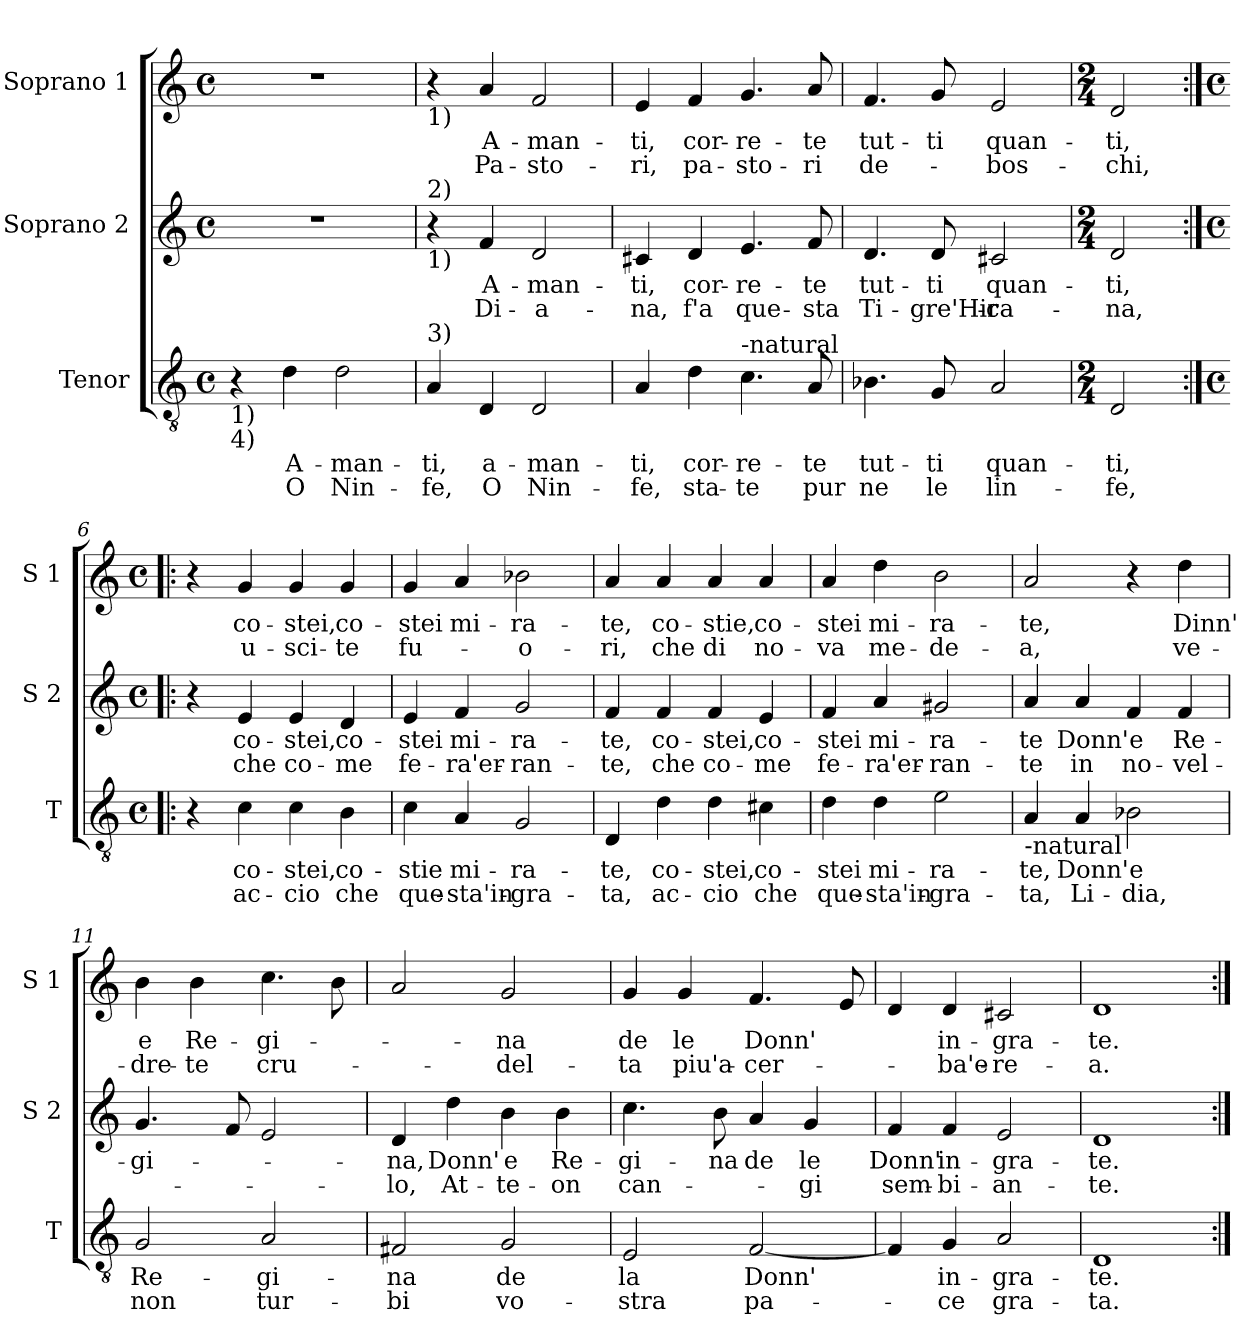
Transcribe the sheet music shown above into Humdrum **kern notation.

**kern	**text	**text	**kern	**text	**text	**kern	**text	**text
*part3	*part3	*part3	*part2	*part2	*part2	*part1	*part1	*part1
*staff3	*staff3	*staff3	*staff2	*staff2	*staff2	*staff1	*staff1	*staff1
*I"Tenor	*	*	*I"Soprano 2	*	*	*I"Soprano 1	*	*
*I'T	*	*	*I'S 2	*	*	*I'S 1	*	*
*clefGv2	*	*	*clefG2	*	*	*clefG2	*	*
*k[]	*	*	*k[]	*	*	*k[]	*	*
*C:	*	*	*C:	*	*	*C:	*	*
*M4/4	*	*	*M4/4	*	*	*M4/4	*	*
*met(c)	*	*	*met(c)	*	*	*met(c)	*	*
=1	=1	=1	=1	=1	=1	=1	=1	=1
!LO:TX:b:t=1)	!	!	!	!	!	!	!	!
!LO:TX:b:t=4)	!	!	!	!	!	!	!	!
4r	.	.	1r	.	.	1r	.	.
!	!LO:LY:b	!LO:LY:b	!	!	!	!	!	!
4d\	A-	O	.	.	.	.	.	.
!	!LO:LY:b	!LO:LY:b	!	!	!	!	!	!
2d\	-man-	Nin-	.	.	.	.	.	.
=2	=2	=2	=2	=2	=2	=2	=2	=2
!	!	!	!	!	!	!LO:TX:b:t=1)	!	!
!	!	!	!LO:TX:a:t=2)	!	!	!	!	!
!	!	!	!LO:TX:b:t=1)	!	!	!	!	!
!LO:TX:a:t=3)	!	!	!	!	!	!	!	!
!	!LO:LY:b	!LO:LY:b	!	!	!	!	!	!
4A/	-ti,	-fe,	4r	.	.	4r	.	.
!	!LO:LY:b	!LO:LY:b	!	!LO:LY:b	!LO:LY:b	!	!LO:LY:b	!LO:LY:b
4D/	a-	O	4f/	A-	Di-	4a/	A-	Pa-
!	!LO:LY:b	!LO:LY:b	!	!LO:LY:b	!LO:LY:b	!	!LO:LY:b	!LO:LY:b
2D/	-man-	Nin-	2d/	-man-	-a-	2f/	-man-	-sto-
=3	=3	=3	=3	=3	=3	=3	=3	=3
!	!LO:LY:b	!LO:LY:b	!	!LO:LY:b	!LO:LY:b	!	!LO:LY:b	!LO:LY:b
4A/	-ti,	-fe,	4c#X/	-ti,	-na,	4e/	-ti,	-ri,
!	!LO:LY:b	!LO:LY:b	!	!LO:LY:b	!LO:LY:b	!	!LO:LY:b	!LO:LY:b
4d\	cor-	sta-	4d/	cor-	f'a	4f/	cor-	pa-
!LO:TX:a:t=-natural	!	!	!	!	!	!	!	!
!	!LO:LY:b	!LO:LY:b	!	!LO:LY:b	!LO:LY:b	!	!LO:LY:b	!LO:LY:b
4.c\	-re-	-te	4.e/	-re-	que-	4.g/	-re-	-sto-
!	!LO:LY:b	!LO:LY:b	!	!LO:LY:b	!LO:LY:b	!	!LO:LY:b	!LO:LY:b
8A/	-te	pur	8f/	-te	-sta	8a/	-te	-ri
=4	=4	=4	=4	=4	=4	=4	=4	=4
!	!LO:LY:b	!LO:LY:b	!	!LO:LY:b	!LO:LY:b	!	!LO:LY:b	!LO:LY:b
4.B-X\	tut-	ne	4.d/	tut-	Ti-	4.f/	tut-	de-
!	!LO:LY:b	!LO:LY:b	!	!LO:LY:b	!LO:LY:b	!	!LO:LY:b	!
8G/	-ti	le	8d/	-ti	-gre'Hir-	8g/	-ti	.
!	!LO:LY:b	!LO:LY:b	!	!LO:LY:b	!LO:LY:b	!	!LO:LY:b	!LO:LY:b
2A/	quan-	lin-	2c#X/	quan-	-ca-	2e/	quan-	-bos-
!!LO:LB:g=z
=5	=5	=5	=5	=5	=5	=5	=5	=5
*M2/4	*	*	*M2/4	*	*	*M2/4	*	*
!	!LO:LY:b	!LO:LY:b	!	!LO:LY:b	!LO:LY:b	!	!LO:LY:b	!LO:LY:b
2D/	-ti,	-fe,	2d/	-ti,	-na,	2d/	-ti,	-chi,
=6:|!|:	=6:|!|:	=6:|!|:	=6:|!|:	=6:|!|:	=6:|!|:	=6:|!|:	=6:|!|:	=6:|!|:
*M4/4	*	*	*M4/4	*	*	*M4/4	*	*
*met(c)	*	*	*met(c)	*	*	*met(c)	*	*
4r	.	.	4r	.	.	4r	.	.
!	!LO:LY:b	!LO:LY:b	!	!LO:LY:b	!LO:LY:b	!	!LO:LY:b	!LO:LY:b
4c\	co-	ac-	4e/	co-	che	4g/	co-	u-
!	!LO:LY:b	!LO:LY:b	!	!LO:LY:b	!LO:LY:b	!	!LO:LY:b	!LO:LY:b
4c\	-stei,	-cio	4e/	-stei,	co-	4g/	-stei,	-sci-
!	!LO:LY:b	!LO:LY:b	!	!LO:LY:b	!LO:LY:b	!	!LO:LY:b	!LO:LY:b
4B\	co-	che	4d/	co-	-me	4g/	co-	-te
=7	=7	=7	=7	=7	=7	=7	=7	=7
!	!LO:LY:b	!LO:LY:b	!	!LO:LY:b	!LO:LY:b	!	!LO:LY:b	!LO:LY:b
4c\	-stie	que-	4e/	-stei	fe-	4g/	-stei	fu-
!	!LO:LY:b	!LO:LY:b	!	!LO:LY:b	!LO:LY:b	!	!LO:LY:b	!
4A/	mi-	-sta'in-	4f/	mi-	-ra'er-	4a/	mi-	.
!	!LO:LY:b	!LO:LY:b	!	!LO:LY:b	!LO:LY:b	!	!LO:LY:b	!LO:LY:b
2G/	-ra-	-gra-	2g/	-ra-	-ran-	2b-X\	-ra-	-o-
=8	=8	=8	=8	=8	=8	=8	=8	=8
!	!LO:LY:b	!LO:LY:b	!	!LO:LY:b	!LO:LY:b	!	!LO:LY:b	!LO:LY:b
4D/	-te,	-ta,	4f/	-te,	-te,	4a/	-te,	-ri,
!	!LO:LY:b	!LO:LY:b	!	!LO:LY:b	!LO:LY:b	!	!LO:LY:b	!LO:LY:b
4d\	co-	ac-	4f/	co-	che	4a/	co-	che
!	!LO:LY:b	!LO:LY:b	!	!LO:LY:b	!LO:LY:b	!	!LO:LY:b	!LO:LY:b
4d\	-stei,	-cio	4f/	-stei,	co-	4a/	-stie,	di
!	!LO:LY:b	!LO:LY:b	!	!LO:LY:b	!LO:LY:b	!	!LO:LY:b	!LO:LY:b
4c#X\	co-	che	4e/	co-	-me	4a/	co-	no-
!!LO:PB:g=z
=9	=9	=9	=9	=9	=9	=9	=9	=9
!	!LO:LY:b	!LO:LY:b	!	!LO:LY:b	!LO:LY:b	!	!LO:LY:b	!LO:LY:b
4d\	-stei	que-	4f/	-stei	fe-	4a/	-stei	-va
!	!LO:LY:b	!LO:LY:b	!	!LO:LY:b	!LO:LY:b	!	!LO:LY:b	!LO:LY:b
4d\	mi-	-sta'in-	4a/	mi-	-ra'er-	4dd\	mi-	me-
!	!LO:LY:b	!LO:LY:b	!	!LO:LY:b	!LO:LY:b	!	!LO:LY:b	!LO:LY:b
2e\	-ra-	-gra-	2g#X/	-ra-	-ran-	2b\	-ra-	-de-
=10	=10	=10	=10	=10	=10	=10	=10	=10
!LO:TX:b:t=-natural	!	!	!	!	!	!	!	!
!	!LO:LY:b	!LO:LY:b	!	!LO:LY:b	!LO:LY:b	!	!LO:LY:b	!LO:LY:b
4A/	-te,	-ta,	4a/	-te	-te	2a/	-te,	-a,
!	!LO:LY:b	!LO:LY:b	!	!LO:LY:b	!LO:LY:b	!	!	!
4A/	Donn'	Li-	4a/	Donn'	in	.	.	.
!	!LO:LY:b	!LO:LY:b	!	!LO:LY:b	!LO:LY:b	!	!	!
2B-X\	e	-dia,	4f/	e	no-	4r	.	.
!	!	!	!	!LO:LY:b	!LO:LY:b	!	!LO:LY:b	!LO:LY:b
.	.	.	4f/	Re-	-vel-	4dd\	Dinn'	ve-
=11	=11	=11	=11	=11	=11	=11	=11	=11
!	!LO:LY:b	!LO:LY:b	!	!LO:LY:b	!	!	!LO:LY:b	!LO:LY:b
2G/	Re-	non	4.g/	-gi-	.	4b\	e	-dre-
!	!	!	!	!	!	!	!LO:LY:b	!LO:LY:b
.	.	.	.	.	.	4b\	Re-	-te
.	.	.	8f/	.	.	.	.	.
!	!LO:LY:b	!LO:LY:b	!	!	!	!	!LO:LY:b	!LO:LY:b
2A/	-gi-	tur-	2e/	.	.	4.cc\	-gi-	cru-
.	.	.	.	.	.	8b\	.	.
=12	=12	=12	=12	=12	=12	=12	=12	=12
!	!LO:LY:b	!LO:LY:b	!	!LO:LY:b	!LO:LY:b	!	!	!
2F#X/	-na	-bi	4d/	-na,	-lo,	2a/	.	.
!	!	!	!	!LO:LY:b	!LO:LY:b	!	!	!
.	.	.	4dd\	Donn'	At-	.	.	.
!	!LO:LY:b	!LO:LY:b	!	!LO:LY:b	!LO:LY:b	!	!LO:LY:b	!LO:LY:b
2G/	de	vo-	4b\	e	-te-	2g/	-na	-del-
!	!	!	!	!LO:LY:b	!LO:LY:b	!	!	!
.	.	.	4b\	Re-	-on	.	.	.
!!LO:LB:g=z
=13	=13	=13	=13	=13	=13	=13	=13	=13
!	!LO:LY:b	!LO:LY:b	!	!LO:LY:b	!LO:LY:b	!	!LO:LY:b	!LO:LY:b
2E/	la	-stra	4.cc\	-gi-	can-	4g/	de	-ta
!	!	!	!	!	!	!	!LO:LY:b	!LO:LY:b
.	.	.	.	.	.	4g/	le	piu'a-
!	!	!	!	!LO:LY:b	!	!	!	!
.	.	.	8b\	-na	.	.	.	.
!	!LO:LY:b	!LO:LY:b	!	!LO:LY:b	!	!	!LO:LY:b	!LO:LY:b
[2F/	Donn'	pa-	4a/	de	.	4.f/	Donn'	-cer-
!	!	!	!	!LO:LY:b	!LO:LY:b	!	!	!
.	.	.	4g/	le	-gi	.	.	.
.	.	.	.	.	.	8e/	.	.
=14	=14	=14	=14	=14	=14	=14	=14	=14
!	!	!	!	!LO:LY:b	!LO:LY:b	!	!	!
4F/]	.	.	4f/	Donn'	sem-	4d/	.	.
!	!LO:LY:b	!LO:LY:b	!	!LO:LY:b	!LO:LY:b	!	!LO:LY:b	!LO:LY:b
4G/	in-	-ce	4f/	in-	-bi-	4d/	in-	-ba'e-
!	!LO:LY:b	!LO:LY:b	!	!LO:LY:b	!LO:LY:b	!	!LO:LY:b	!LO:LY:b
2A/	-gra-	gra-	2e/	-gra-	-an-	2c#X/	-gra-	-re-
=15	=15	=15	=15	=15	=15	=15	=15	=15
!	!LO:LY:b	!LO:LY:b	!	!LO:LY:b	!LO:LY:b	!	!LO:LY:b	!LO:LY:b
1D	-te.	-ta.	1d	-te.	-te.	1d	-te.	-a.
=:|!	=:|!	=:|!	=:|!	=:|!	=:|!	=:|!	=:|!	=:|!
*-	*-	*-	*-	*-	*-	*-	*-	*-
